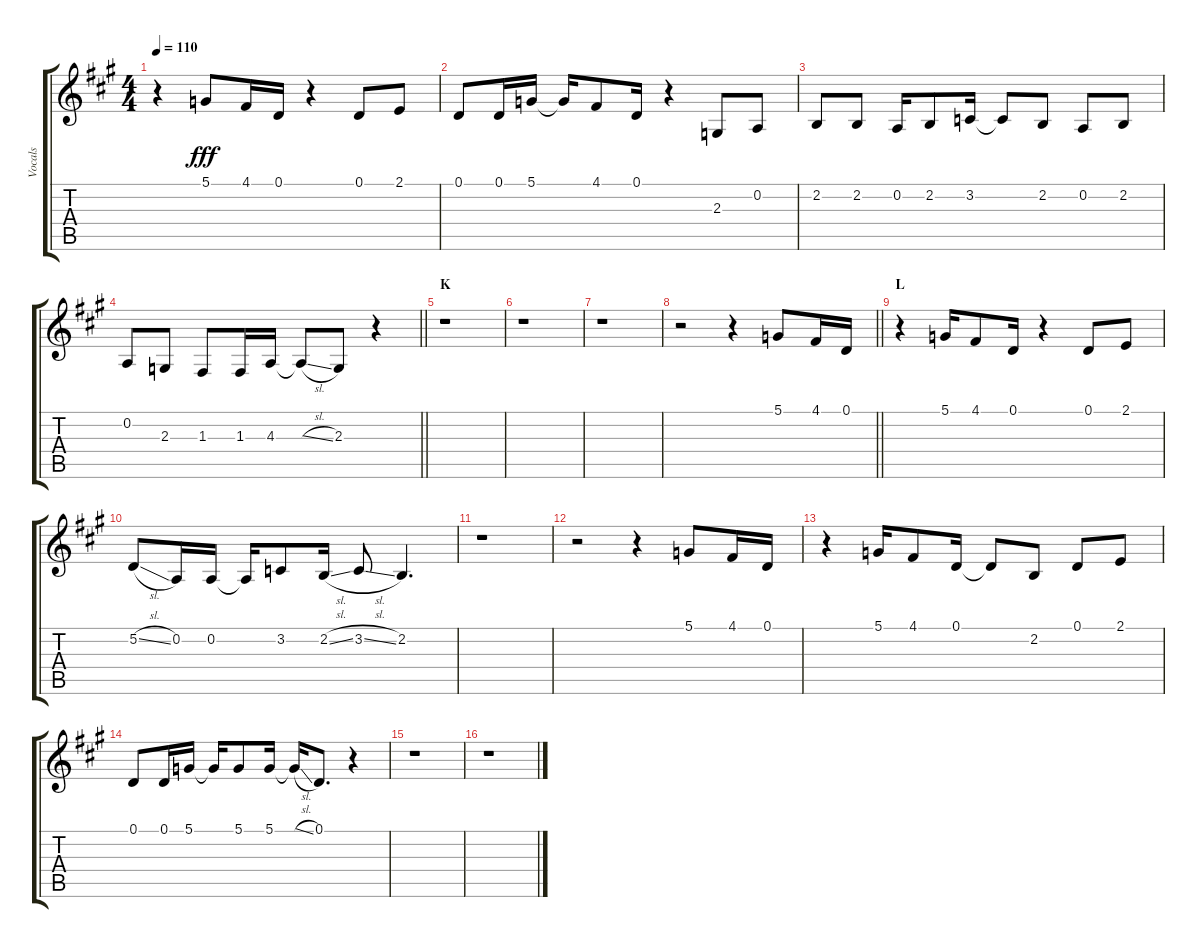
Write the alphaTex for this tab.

\track ("Vocals" "Vocals") {instrument voiceoohs}
\staff {score tabs}
\tuning (D4 A3 F3 C3 G2 D2) {hide}
\ts (4 4)
\tempo 110
\clef g2
\ks a
r.4{dy fff} 5.1.8 4.1.16 0.1.16 r.4 0.1.8 2.1.8 |
0.1.8 0.1.16 5.1.16 5.1{t}.16 4.1.8 0.1.16 r.4 2.3.8 0.2.8 |
2.2.8 2.2.8 0.2.16 2.2.8 3.2.16 3.2{t}.8 2.2.8 0.2.8 2.2.8 |
\barLineRight lightlight
0.2.8 2.3.8 1.3.8 1.3.16 4.3.16 4.3{sl t}.8 2.3.8 r.4 |
\section ("" "K")
r.1 |
r.1 |
r.1 |
\barLineRight lightlight
r.2 r.4 5.1.8 4.1.16 0.1.16 |
\section ("" "L")
r.4 5.1.16 4.1.8 0.1.16 r.4 0.1.8 2.1.8 |
5.2{sl}.8 0.2.16 0.2.16 0.2{t}.16 3.2.8 2.2{sl}.16 3.2{sl}.8 2.2.4{d} |
r.1 |
r.2 r.4 5.1.8 4.1.16 0.1.16 |
r.4 5.1.16 4.1.8 0.1.16 0.1{t}.8 2.2.8 0.1.8 2.1.8 |
0.1.8 0.1.16 5.1.16 5.1{t}.16 5.1.8 5.1.16 5.1{sl t}.16 0.1.8{d} r.4 |
r.1 |
r.1
